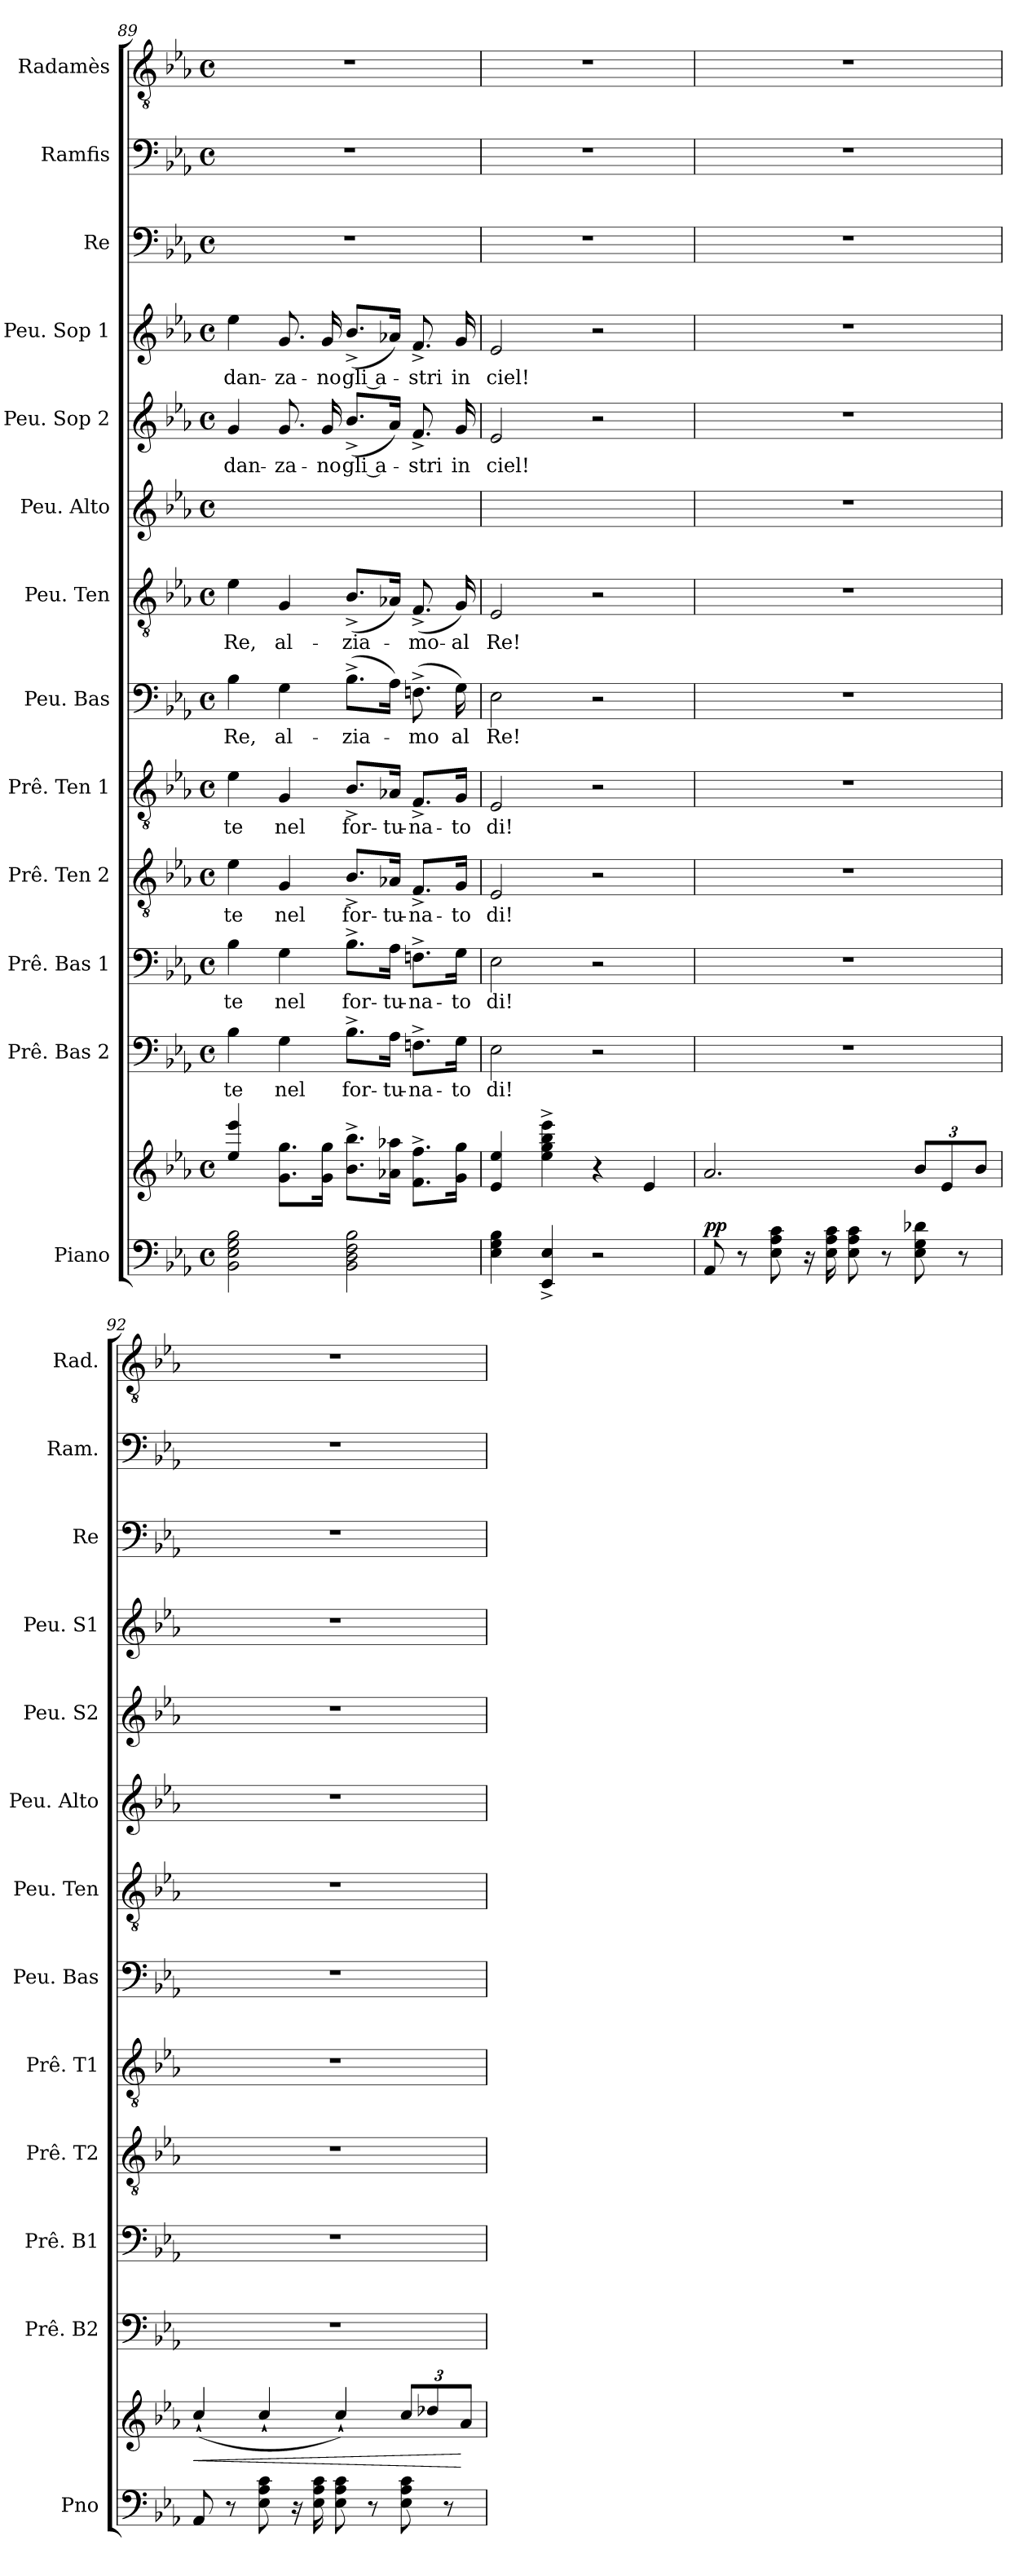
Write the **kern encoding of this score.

**kern	**kern	**dynam	**kern	**text	**kern	**text	**kern	**text	**kern	**text	**kern	**text	**kern	**text	**kern	**kern	**text	**kern	**text	**kern	**kern	**kern
*part13	*part13	*part13	*part12	*part12	*part11	*part11	*part10	*part10	*part9	*part9	*part8	*part8	*part7	*part7	*part6	*part5	*part5	*part4	*part4	*part3	*part2	*part1
*staff14	*staff13	*staff13/14	*staff12	*staff12	*staff11	*staff11	*staff10	*staff10	*staff9	*staff9	*staff8	*staff8	*staff7	*staff7	*staff6	*staff5	*staff5	*staff4	*staff4	*staff3	*staff2	*staff1
*I"Piano	*	*	*I"Prê. Bas 2	*	*I"Prê. Bas 1	*	*I"Prê. Ten 2	*	*I"Prê. Ten 1	*	*I"Peu. Bas	*	*I"Peu. Ten	*	*I"Peu. Alto	*I"Peu. Sop 2	*	*I"Peu. Sop 1	*	*I"Re	*I"Ramfis	*I"Radamès
*I'Pno	*	*	*I'Prê. B2	*	*I'Prê. B1	*	*I'Prê. T2	*	*I'Prê. T1	*	*I'Peu. Bas	*	*I'Peu. Ten	*	*I'Peu. Alto	*I'Peu. S2	*	*I'Peu. S1	*	*I'Re	*I'Ram.	*I'Rad.
*clefF4	*clefG2	*	*clefF4	*	*clefF4	*	*clefGv2	*	*clefGv2	*	*clefF4	*	*clefGv2	*	*clefG2	*clefG2	*	*clefG2	*	*clefF4	*clefF4	*clefGv2
*k[b-e-a-]	*k[b-e-a-]	*	*k[b-e-a-]	*	*k[b-e-a-]	*	*k[b-e-a-]	*	*k[b-e-a-]	*	*k[b-e-a-]	*	*k[b-e-a-]	*	*k[b-e-a-]	*k[b-e-a-]	*	*k[b-e-a-]	*	*k[b-e-a-]	*k[b-e-a-]	*k[b-e-a-]
*M4/4	*M4/4	*	*M4/4	*	*M4/4	*	*M4/4	*	*M4/4	*	*M4/4	*	*M4/4	*	*M4/4	*M4/4	*	*M4/4	*	*M4/4	*M4/4	*M4/4
*met(c)	*met(c)	*	*met(c)	*	*met(c)	*	*met(c)	*	*met(c)	*	*met(c)	*	*met(c)	*	*met(c)	*met(c)	*	*met(c)	*	*met(c)	*met(c)	*met(c)
=89	=89	=89	=89	=89	=89	=89	=89	=89	=89	=89	=89	=89	=89	=89	=89	=89	=89	=89	=89	=89	=89	=89
!	!	!	!	!LO:LY:b:color=#0055FF	!	!LO:LY:b:color=#0055FF	!	!LO:LY:b:color=#0055FF	!	!LO:LY:b:color=#0055FF	!	!LO:LY:b:color=#0055FF	!	!LO:LY:b:color=#0055FF	!	!	!LO:LY:b:color=#0055FF	!	!LO:LY:b:color=#AA0000	!	!	!
2BB-\ 2E-\ 2G\ 2B-\	4ee-/ 4eee-/	.	4B-\	-te	4B-\	-te	4e-\	-te	4e-\	-te	4B-\	Re,	4e-\	Re,	1ryy	4g/	dan-	4ee-\	dan-	1r	1r	1r
!	!	!	!	!LO:LY:b:color=#0055FF	!	!LO:LY:b:color=#0055FF	!	!LO:LY:b:color=#0055FF	!	!LO:LY:b:color=#0055FF	!	!LO:LY:b:color=#0055FF	!	!LO:LY:b:color=#0055FF	!	!	!LO:LY:b:color=#0055FF	!	!LO:LY:b:color=#AA0000	!	!	!
.	8.g\ 8.gg\L	.	4G\	nel	4G\	nel	4G/	nel	4G/	nel	4G\	al-	4G/	al-	.	8.g/	-za-	8.g/	-za-	.	.	.
!	!	!	!	!	!	!	!	!	!	!	!	!	!	!	!	!	!LO:LY:b:color=#0055FF	!	!LO:LY:b:color=#AA0000	!	!	!
.	16g\ 16gg\Jk	.	.	.	.	.	.	.	.	.	.	.	.	.	.	16g/	-no	16g/	-no	.	.	.
!	!	!	!	!LO:LY:b:color=#0055FF	!	!LO:LY:b:color=#0055FF	!	!LO:LY:b:color=#0055FF	!	!LO:LY:b:color=#0055FF	!	!LO:LY:b:color=#0055FF	!	!LO:LY:b:color=#0055FF	!	!	!LO:LY:b:color=#0055FF	!	!LO:LY:b:color=#AA0000	!	!	!
2BB-\ 2D\ 2F\ 2B-\	8.b-\^ 8.bb-\^L	.	8.B-^\L	for-	8.B-^\L	for-	8.B-^/L	for-	8.B-^/L	for-	(>8.B-^\L	-zia-	(<8.B-^/L	-zia-	.	(<8.b-^/L	gli a-	(<8.b-^/L	gli a-	.	.	.
!	!	!	!	!LO:LY:b:color=#0055FF	!	!LO:LY:b:color=#0055FF	!	!LO:LY:b:color=#0055FF	!	!LO:LY:b:color=#0055FF	!	!	!	!	!	!	!	!	!	!	!	!
.	16a-X\ 16aa-X\Jk	.	16A-\Jk	-tu-	16A-\Jk	-tu-	16A-X/Jk	-tu-	16A-X/Jk	-tu-	16A-\Jk)	.	16A-X/Jk)	.	.	16a-/Jk)	.	16a-X/Jk)	.	.	.	.
!	!	!	!	!LO:LY:b:color=#0055FF	!	!LO:LY:b:color=#0055FF	!	!LO:LY:b:color=#0055FF	!	!LO:LY:b:color=#0055FF	!	!LO:LY:b:color=#0055FF	!	!LO:LY:b:color=#0055FF	!	!	!LO:LY:b:color=#0055FF	!	!LO:LY:b:color=#AA0000	!	!	!
.	8.f\^ 8.ff\^L	.	8.Fn^\L	-na-	8.Fn^\L	-na-	8.F^/L	-na-	8.F^/L	-na-	(>8.Fn^\	-mo	(<8.F^/	mo-	.	8.f^/	-stri	8.f^/	-stri	.	.	.
!	!	!	!	!LO:LY:b:color=#0055FF	!	!LO:LY:b:color=#0055FF	!	!LO:LY:b:color=#0055FF	!	!LO:LY:b:color=#0055FF	!	!LO:LY:b:color=#0055FF	!	!LO:LY:b:color=#0055FF	!	!	!LO:LY:b:color=#0055FF	!	!LO:LY:b:color=#AA0000	!	!	!
.	16g\ 16gg\Jk	.	16G\Jk	-to	16G\Jk	-to	16G/Jk	-to	16G/Jk	-to	16G\)	al	16G/)	-al	.	16g/	in	16g/	in	.	.	.
=90	=90	=90	=90	=90	=90	=90	=90	=90	=90	=90	=90	=90	=90	=90	=90	=90	=90	=90	=90	=90	=90	=90
!	!	!	!	!LO:LY:b:color=#0055FF	!	!LO:LY:b:color=#0055FF	!	!LO:LY:b:color=#0055FF	!	!LO:LY:b:color=#0055FF	!	!LO:LY:b:color=#0055FF	!	!LO:LY:b:color=#0055FF	!	!	!LO:LY:b:color=#0055FF	!	!LO:LY:b:color=#AA0000	!	!	!
4E-\ 4G\ 4B-\	4e-/ 4ee-/	.	2E-\	di!	2E-\	di!	2E-/	di!	2E-/	di!	2E-\	Re!	2E-/	Re!	1ryy	2e-/	ciel!	2e-/	ciel!	1r	1r	1r
4EE-/^ 4E-/^	4ee-\^ 4gg\^ 4bb-\^ 4eee-\^	.	.	.	.	.	.	.	.	.	.	.	.	.	.	.	.	.	.	.	.	.
2r	4r	.	2r	.	2r	.	2r	.	2r	.	2r	.	2r	.	.	2r	.	2r	.	.	.	.
.	4e-/	.	.	.	.	.	.	.	.	.	.	.	.	.	.	.	.	.	.	.	.	.
!!LO:LB:g=z
=91	=91	=91	=91	=91	=91	=91	=91	=91	=91	=91	=91	=91	=91	=91	=91	=91	=91	=91	=91	=91	=91	=91
!	!	!LO:DY:a=2	!	!	!	!	!	!	!	!	!	!	!	!	!	!	!	!	!	!	!	!
8AA-/	2.a-/	pp	1r	.	1r	.	1r	.	1r	.	1r	.	1r	.	1r	1r	.	1r	.	1r	1r	1r
8r	.	.	.	.	.	.	.	.	.	.	.	.	.	.	.	.	.	.	.	.	.	.
8E-\ 8A-\ 8c\	.	.	.	.	.	.	.	.	.	.	.	.	.	.	.	.	.	.	.	.	.	.
16r	.	.	.	.	.	.	.	.	.	.	.	.	.	.	.	.	.	.	.	.	.	.
16E-\ 16A-\ 16c\	.	.	.	.	.	.	.	.	.	.	.	.	.	.	.	.	.	.	.	.	.	.
8E-\ 8A-\ 8c\	.	.	.	.	.	.	.	.	.	.	.	.	.	.	.	.	.	.	.	.	.	.
8r	.	.	.	.	.	.	.	.	.	.	.	.	.	.	.	.	.	.	.	.	.	.
*	*Xbrackettup	*	*	*	*	*	*	*	*	*	*	*	*	*	*	*	*	*	*	*	*	*
8E-\ 8G\ 8d-X\	12b-/L	.	.	.	.	.	.	.	.	.	.	.	.	.	.	.	.	.	.	.	.	.
.	12e-/	.	.	.	.	.	.	.	.	.	.	.	.	.	.	.	.	.	.	.	.	.
8r	.	.	.	.	.	.	.	.	.	.	.	.	.	.	.	.	.	.	.	.	.	.
.	12b-/J	.	.	.	.	.	.	.	.	.	.	.	.	.	.	.	.	.	.	.	.	.
=92	=92	=92	=92	=92	=92	=92	=92	=92	=92	=92	=92	=92	=92	=92	=92	=92	=92	=92	=92	=92	=92	=92
!	!	!LO:HP:b	!	!	!	!	!	!	!	!	!	!	!	!	!	!	!	!	!	!	!	!
8AA-/	(<4cc`/	<	1r	.	1r	.	1r	.	1r	.	1r	.	1r	.	1r	1r	.	1r	.	1r	1r	1r
8r	.	.	.	.	.	.	.	.	.	.	.	.	.	.	.	.	.	.	.	.	.	.
8E-\ 8A-\ 8c\	4cc`/	.	.	.	.	.	.	.	.	.	.	.	.	.	.	.	.	.	.	.	.	.
16r	.	.	.	.	.	.	.	.	.	.	.	.	.	.	.	.	.	.	.	.	.	.
16E-\ 16A-\ 16c\	.	.	.	.	.	.	.	.	.	.	.	.	.	.	.	.	.	.	.	.	.	.
8E-\ 8A-\ 8c\	4cc`/)	.	.	.	.	.	.	.	.	.	.	.	.	.	.	.	.	.	.	.	.	.
8r	.	.	.	.	.	.	.	.	.	.	.	.	.	.	.	.	.	.	.	.	.	.
8E-\ 8A-\ 8c\	12cc/L	.	.	.	.	.	.	.	.	.	.	.	.	.	.	.	.	.	.	.	.	.
.	12dd-X/	.	.	.	.	.	.	.	.	.	.	.	.	.	.	.	.	.	.	.	.	.
8r	.	.	.	.	.	.	.	.	.	.	.	.	.	.	.	.	.	.	.	.	.	.
.	12a-/J	[	.	.	.	.	.	.	.	.	.	.	.	.	.	.	.	.	.	.	.	.
=	=	=	=	=	=	=	=	=	=	=	=	=	=	=	=	=	=	=	=	=	=	=
*-	*-	*-	*-	*-	*-	*-	*-	*-	*-	*-	*-	*-	*-	*-	*-	*-	*-	*-	*-	*-	*-	*-
